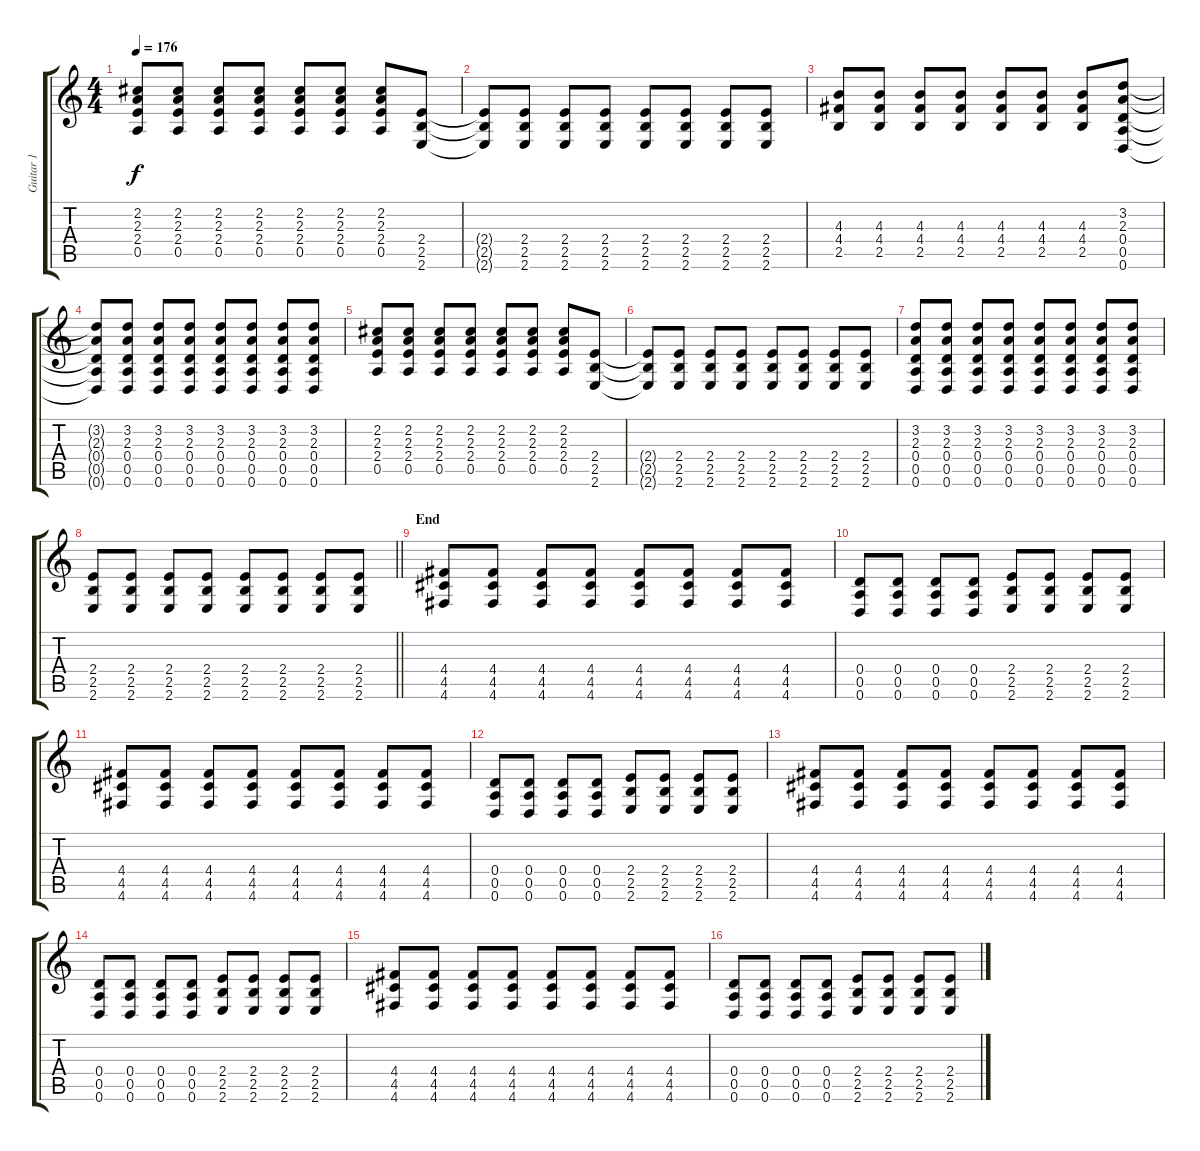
\track ("Guitar 1" "Guitar 1") {instrument distortionguitar}
\staff {score tabs}
\tuning (E4 B3 G3 D3 A2 D2) {hide}
\ts (4 4)
\tempo 176
\clef g2
\ks c
(2.2 2.3 2.4 0.5).8{dy f} (2.2 2.3 2.4 0.5).8 (2.2 2.3 2.4 0.5).8 (2.2 2.3 2.4 0.5).8 (2.2 2.3 2.4 0.5).8 (2.2 2.3 2.4 0.5).8 (2.2 2.3 2.4 0.5).8 (2.4 2.5 2.6).8 |
(2.4{t} 2.5{t} 2.6{t}).8 (2.4 2.5 2.6).8 (2.4 2.5 2.6).8 (2.4 2.5 2.6).8 (2.4 2.5 2.6).8 (2.4 2.5 2.6).8 (2.4 2.5 2.6).8 (2.4 2.5 2.6).8 |
(4.3 4.4 2.5).8 (4.3 4.4 2.5).8 (4.3 4.4 2.5).8 (4.3 4.4 2.5).8 (4.3 4.4 2.5).8 (4.3 4.4 2.5).8 (4.3 4.4 2.5).8 (3.2 2.3 0.4 0.5 0.6).8 |
(3.2{t} 2.3{t} 0.4{t} 0.5{t} 0.6{t}).8 (3.2 2.3 0.4 0.5 0.6).8 (3.2 2.3 0.4 0.5 0.6).8 (3.2 2.3 0.4 0.5 0.6).8 (3.2 2.3 0.4 0.5 0.6).8 (3.2 2.3 0.4 0.5 0.6).8 (3.2 2.3 0.4 0.5 0.6).8 (3.2 2.3 0.4 0.5 0.6).8 |
(2.2 2.3 2.4 0.5).8 (2.2 2.3 2.4 0.5).8 (2.2 2.3 2.4 0.5).8 (2.2 2.3 2.4 0.5).8 (2.2 2.3 2.4 0.5).8 (2.2 2.3 2.4 0.5).8 (2.2 2.3 2.4 0.5).8 (2.4 2.5 2.6).8 |
(2.4{t} 2.5{t} 2.6{t}).8 (2.4 2.5 2.6).8 (2.4 2.5 2.6).8 (2.4 2.5 2.6).8 (2.4 2.5 2.6).8 (2.4 2.5 2.6).8 (2.4 2.5 2.6).8 (2.4 2.5 2.6).8 |
(3.2 2.3 0.4 0.5 0.6).8 (3.2 2.3 0.4 0.5 0.6).8 (3.2 2.3 0.4 0.5 0.6).8 (3.2 2.3 0.4 0.5 0.6).8 (3.2 2.3 0.4 0.5 0.6).8 (3.2 2.3 0.4 0.5 0.6).8 (3.2 2.3 0.4 0.5 0.6).8 (3.2 2.3 0.4 0.5 0.6).8 |
\barLineRight lightlight
(2.4 2.5 2.6).8 (2.4 2.5 2.6).8 (2.4 2.5 2.6).8 (2.4 2.5 2.6).8 (2.4 2.5 2.6).8 (2.4 2.5 2.6).8 (2.4 2.5 2.6).8 (2.4 2.5 2.6).8 |
\section ("" "End")
(4.4 4.5 4.6).8 (4.4 4.5 4.6).8 (4.4 4.5 4.6).8 (4.4 4.5 4.6).8 (4.4 4.5 4.6).8 (4.4 4.5 4.6).8 (4.4 4.5 4.6).8 (4.4 4.5 4.6).8 |
(0.4 0.5 0.6).8 (0.4 0.5 0.6).8 (0.4 0.5 0.6).8 (0.4 0.5 0.6).8 (2.4 2.5 2.6).8 (2.4 2.5 2.6).8 (2.4 2.5 2.6).8 (2.4 2.5 2.6).8 |
(4.4 4.5 4.6).8 (4.4 4.5 4.6).8 (4.4 4.5 4.6).8 (4.4 4.5 4.6).8 (4.4 4.5 4.6).8 (4.4 4.5 4.6).8 (4.4 4.5 4.6).8 (4.4 4.5 4.6).8 |
(0.4 0.5 0.6).8 (0.4 0.5 0.6).8 (0.4 0.5 0.6).8 (0.4 0.5 0.6).8 (2.4 2.5 2.6).8 (2.4 2.5 2.6).8 (2.4 2.5 2.6).8 (2.4 2.5 2.6).8 |
(4.4 4.5 4.6).8 (4.4 4.5 4.6).8 (4.4 4.5 4.6).8 (4.4 4.5 4.6).8 (4.4 4.5 4.6).8 (4.4 4.5 4.6).8 (4.4 4.5 4.6).8 (4.4 4.5 4.6).8 |
(0.4 0.5 0.6).8 (0.4 0.5 0.6).8 (0.4 0.5 0.6).8 (0.4 0.5 0.6).8 (2.4 2.5 2.6).8 (2.4 2.5 2.6).8 (2.4 2.5 2.6).8 (2.4 2.5 2.6).8 |
(4.4 4.5 4.6).8 (4.4 4.5 4.6).8 (4.4 4.5 4.6).8 (4.4 4.5 4.6).8 (4.4 4.5 4.6).8 (4.4 4.5 4.6).8 (4.4 4.5 4.6).8 (4.4 4.5 4.6).8 |
(0.4 0.5 0.6).8 (0.4 0.5 0.6).8 (0.4 0.5 0.6).8 (0.4 0.5 0.6).8 (2.4 2.5 2.6).8 (2.4 2.5 2.6).8 (2.4 2.5 2.6).8 (2.4 2.5 2.6).8
